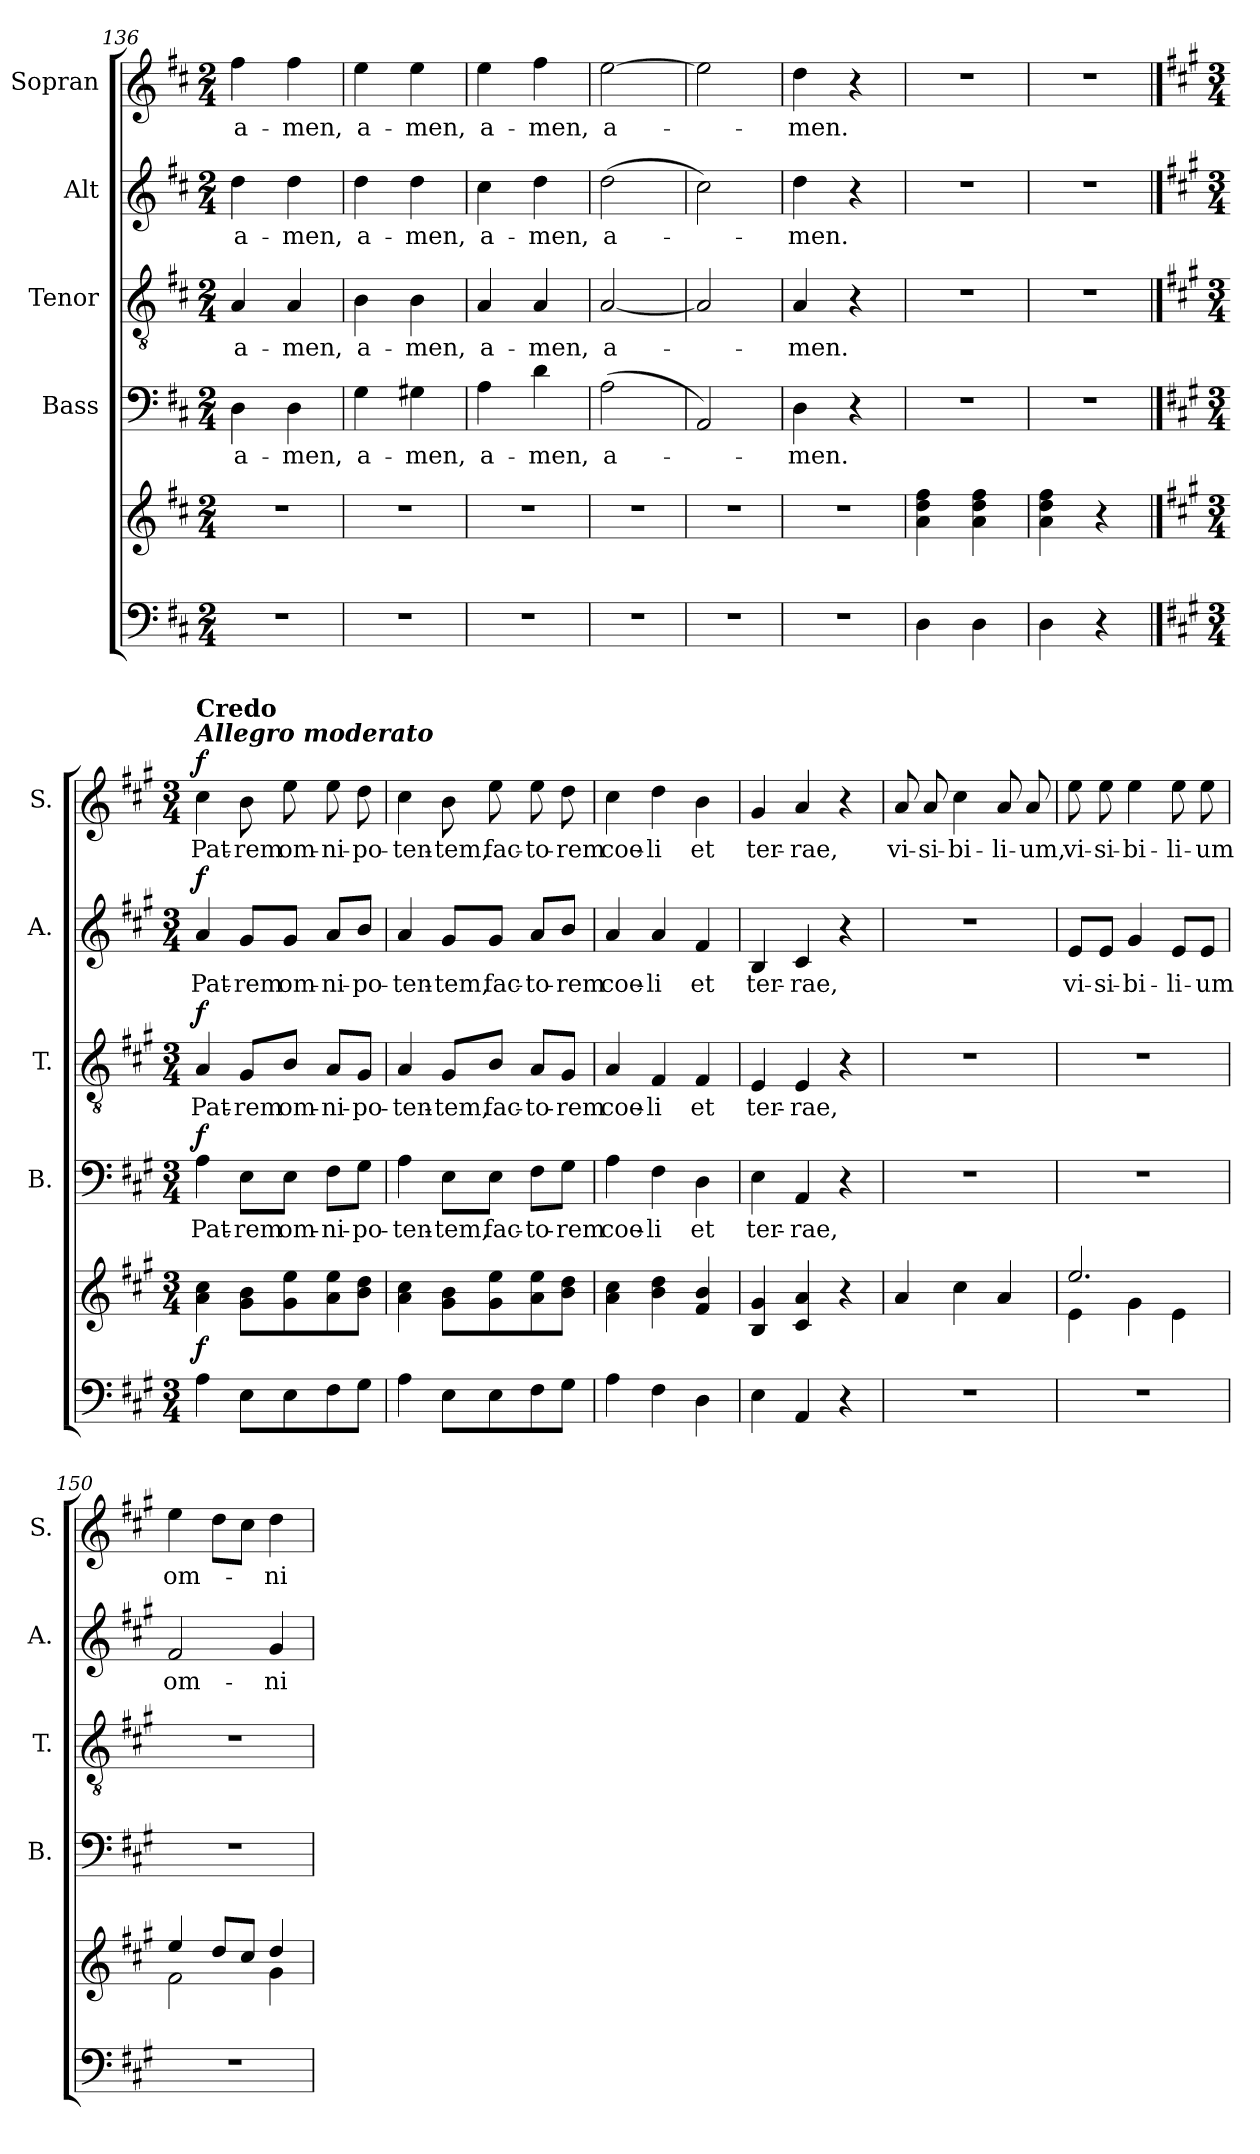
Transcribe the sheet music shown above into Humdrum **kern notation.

**kern	**kern	**dynam	**kern	**text	**dynam	**kern	**text	**dynam	**kern	**text	**dynam	**kern	**text	**dynam
*part5	*part5	*part5	*part4	*part4	*part4	*part3	*part3	*part3	*part2	*part2	*part2	*part1	*part1	*part1
*staff6	*staff5	*staff5/6	*staff4	*staff4	*staff4	*staff3	*staff3	*staff3	*staff2	*staff2	*staff2	*staff1	*staff1	*staff1
*	*	*	*I"Bass	*	*	*I"Tenor	*	*	*I"Alt	*	*	*I"Sopran	*	*
*	*	*	*I'B.	*	*	*I'T.	*	*	*I'A.	*	*	*I'S.	*	*
*clefF4	*clefG2	*	*clefF4	*	*	*clefGv2	*	*	*clefG2	*	*	*clefG2	*	*
*k[f#c#]	*k[f#c#]	*	*k[f#c#]	*	*	*k[f#c#]	*	*	*k[f#c#]	*	*	*k[f#c#]	*	*
*D:	*D:	*	*D:	*	*	*D:	*	*	*D:	*	*	*D:	*	*
*M2/4	*M2/4	*	*M2/4	*	*	*M2/4	*	*	*M2/4	*	*	*M2/4	*	*
=136	=136	=136	=136	=136	=136	=136	=136	=136	=136	=136	=136	=136	=136	=136
!	!	!	!	!LO:LY:b	!	!	!LO:LY:b	!	!	!LO:LY:b	!	!	!LO:LY:b	!
2r	2r	.	4D\	a-	.	4A/	a-	.	4dd\	a-	.	4ff#\	a-	.
!	!	!	!	!LO:LY:b	!	!	!LO:LY:b	!	!	!LO:LY:b	!	!	!LO:LY:b	!
.	.	.	4D\	-men,	.	4A/	-men,	.	4dd\	-men,	.	4ff#\	-men,	.
=137	=137	=137	=137	=137	=137	=137	=137	=137	=137	=137	=137	=137	=137	=137
!	!	!	!	!LO:LY:b	!	!	!LO:LY:b	!	!	!LO:LY:b	!	!	!LO:LY:b	!
2r	2r	.	4G\	a-	.	4B\	a-	.	4dd\	a-	.	4ee\	a-	.
!	!	!	!	!LO:LY:b	!	!	!LO:LY:b	!	!	!LO:LY:b	!	!	!LO:LY:b	!
.	.	.	4G#X\	-men,	.	4B\	-men,	.	4dd\	-men,	.	4ee\	-men,	.
=138	=138	=138	=138	=138	=138	=138	=138	=138	=138	=138	=138	=138	=138	=138
!	!	!	!	!LO:LY:b	!	!	!LO:LY:b	!	!	!LO:LY:b	!	!	!LO:LY:b	!
2r	2r	.	4A\	a-	.	4A/	a-	.	4cc#\	a-	.	4ee\	a-	.
!	!	!	!	!LO:LY:b	!	!	!LO:LY:b	!	!	!LO:LY:b	!	!	!LO:LY:b	!
.	.	.	4d\	-men,	.	4A/	-men,	.	4dd\	-men,	.	4ff#\	-men,	.
=139	=139	=139	=139	=139	=139	=139	=139	=139	=139	=139	=139	=139	=139	=139
!	!	!	!	!LO:LY:b	!	!	!LO:LY:b	!	!	!LO:LY:b	!	!	!LO:LY:b	!
2r	2r	.	(>2A\	a-	.	[2A/	a-	.	(>2dd\	a-	.	[2ee\	a-	.
=140	=140	=140	=140	=140	=140	=140	=140	=140	=140	=140	=140	=140	=140	=140
2r	2r	.	2AA/)	.	.	2A/]	.	.	2cc#\)	.	.	2ee\]	.	.
=141	=141	=141	=141	=141	=141	=141	=141	=141	=141	=141	=141	=141	=141	=141
!	!	!	!	!LO:LY:b	!	!	!LO:LY:b	!	!	!LO:LY:b	!	!	!LO:LY:b	!
2r	2r	.	4D\	-men.	.	4A/	-men.	.	4dd\	-men.	.	4dd\	-men.	.
.	.	.	4r	.	.	4r	.	.	4r	.	.	4r	.	.
=142	=142	=142	=142	=142	=142	=142	=142	=142	=142	=142	=142	=142	=142	=142
4D\	4a\ 4dd\ 4ff#\	.	2r	.	.	2r	.	.	2r	.	.	2r	.	.
4D\	4a\ 4dd\ 4ff#\	.	.	.	.	.	.	.	.	.	.	.	.	.
=143	=143	=143	=143	=143	=143	=143	=143	=143	=143	=143	=143	=143	=143	=143
4D\	4a\ 4dd\ 4ff#\	.	2r	.	.	2r	.	.	2r	.	.	2r	.	.
4r	4r	.	.	.	.	.	.	.	.	.	.	.	.	.
!!LO:PB:g=z
==144	==144	==144	==144	==144	==144	==144	==144	==144	==144	==144	==144	==144	==144	==144
*k[f#c#g#]	*k[f#c#g#]	*	*k[f#c#g#]	*	*	*k[f#c#g#]	*	*	*k[f#c#g#]	*	*	*k[f#c#g#]	*	*
*A:	*A:	*	*A:	*	*	*A:	*	*	*A:	*	*	*A:	*	*
*M3/4	*M3/4	*	*M3/4	*	*	*M3/4	*	*	*M3/4	*	*	*M3/4	*	*
!	!	!	!	!	!	!	!	!	!	!	!	!LO:TX:a:Bi:t=Allegro moderato	!	!
!	!	!	!	!	!	!	!	!	!	!	!	!LO:TX:a:B:t=Credo	!	!
!	!	!LO:DY:b	!	!LO:LY:b	!LO:DY:a	!	!LO:LY:b	!LO:DY:a	!	!LO:LY:b	!LO:DY:a	!	!LO:LY:b	!LO:DY:a
4A\	4a\ 4cc#\	f	4A\	Pat-	f	4A/	Pat-	f	4a/	Pat-	f	4cc#\	Pat-	f
!	!	!	!	!LO:LY:b	!	!	!LO:LY:b	!	!	!LO:LY:b	!	!	!LO:LY:b	!
8E\L	8g#\ 8b\L	.	8E\L	-rem	.	8G#/L	-rem	.	8g#/L	-rem	.	8b\	-rem	.
!	!	!	!	!LO:LY:b	!	!	!LO:LY:b	!	!	!LO:LY:b	!	!	!LO:LY:b	!
8E\	8g#\ 8ee\	.	8E\J	om-	.	8B/J	om-	.	8g#/J	om-	.	8ee\	om-	.
!	!	!	!	!LO:LY:b	!	!	!LO:LY:b	!	!	!LO:LY:b	!	!	!LO:LY:b	!
8F#\	8a\ 8ee\	.	8F#\L	-ni-	.	8A/L	-ni-	.	8a/L	-ni-	.	8ee\	-ni-	.
!	!	!	!	!LO:LY:b	!	!	!LO:LY:b	!	!	!LO:LY:b	!	!	!LO:LY:b	!
8G#\J	8b\ 8dd\J	.	8G#\J	-po-	.	8G#/J	-po-	.	8b/J	-po-	.	8dd\	-po-	.
=145	=145	=145	=145	=145	=145	=145	=145	=145	=145	=145	=145	=145	=145	=145
!	!	!	!	!LO:LY:b	!	!	!LO:LY:b	!	!	!LO:LY:b	!	!	!LO:LY:b	!
4A\	4a\ 4cc#\	.	4A\	-ten-	.	4A/	-ten-	.	4a/	-ten-	.	4cc#\	-ten-	.
!	!	!	!	!LO:LY:b	!	!	!LO:LY:b	!	!	!LO:LY:b	!	!	!LO:LY:b	!
8E\L	8g#\ 8b\L	.	8E\L	-tem,	.	8G#/L	-tem,	.	8g#/L	-tem,	.	8b\	-tem,	.
!	!	!	!	!LO:LY:b	!	!	!LO:LY:b	!	!	!LO:LY:b	!	!	!LO:LY:b	!
8E\	8g#\ 8ee\	.	8E\J	fac-	.	8B/J	fac-	.	8g#/J	fac-	.	8ee\	fac-	.
!	!	!	!	!LO:LY:b	!	!	!LO:LY:b	!	!	!LO:LY:b	!	!	!LO:LY:b	!
8F#\	8a\ 8ee\	.	8F#\L	-to-	.	8A/L	-to-	.	8a/L	-to-	.	8ee\	-to-	.
!	!	!	!	!LO:LY:b	!	!	!LO:LY:b	!	!	!LO:LY:b	!	!	!LO:LY:b	!
8G#\J	8b\ 8dd\J	.	8G#\J	-rem	.	8G#/J	-rem	.	8b/J	-rem	.	8dd\	-rem	.
=146	=146	=146	=146	=146	=146	=146	=146	=146	=146	=146	=146	=146	=146	=146
!	!	!	!	!LO:LY:b	!	!	!LO:LY:b	!	!	!LO:LY:b	!	!	!LO:LY:b	!
4A\	4a\ 4cc#\	.	4A\	coe-	.	4A/	coe-	.	4a/	coe-	.	4cc#\	coe-	.
!	!	!	!	!LO:LY:b	!	!	!LO:LY:b	!	!	!LO:LY:b	!	!	!LO:LY:b	!
4F#\	4b\ 4dd\	.	4F#\	-li	.	4F#/	-li	.	4a/	-li	.	4dd\	-li	.
!	!	!	!	!LO:LY:b	!	!	!LO:LY:b	!	!	!LO:LY:b	!	!	!LO:LY:b	!
4D\	4f#/ 4b/	.	4D\	et	.	4F#/	et	.	4f#/	et	.	4b\	et	.
=147	=147	=147	=147	=147	=147	=147	=147	=147	=147	=147	=147	=147	=147	=147
!	!	!	!	!LO:LY:b	!	!	!LO:LY:b	!	!	!LO:LY:b	!	!	!LO:LY:b	!
4E\	4B/ 4g#/	.	4E\	ter-	.	4E/	ter-	.	4B/	ter-	.	4g#/	ter-	.
!	!	!	!	!LO:LY:b	!	!	!LO:LY:b	!	!	!LO:LY:b	!	!	!LO:LY:b	!
4AA/	4c#/ 4a/	.	4AA/	-rae,	.	4E/	-rae,	.	4c#/	-rae,	.	4a/	-rae,	.
4r	4r	.	4r	.	.	4r	.	.	4r	.	.	4r	.	.
=148	=148	=148	=148	=148	=148	=148	=148	=148	=148	=148	=148	=148	=148	=148
!	!	!	!	!	!	!	!	!	!	!	!	!	!LO:LY:b	!
2.r	4a/	.	2.r	.	.	2.r	.	.	2.r	.	.	8a/	vi-	.
!	!	!	!	!	!	!	!	!	!	!	!	!	!LO:LY:b	!
.	.	.	.	.	.	.	.	.	.	.	.	8a/	-si-	.
!	!	!	!	!	!	!	!	!	!	!	!	!	!LO:LY:b	!
.	4cc#\	.	.	.	.	.	.	.	.	.	.	4cc#\	-bi-	.
!	!	!	!	!	!	!	!	!	!	!	!	!	!LO:LY:b	!
.	4a/	.	.	.	.	.	.	.	.	.	.	8a/	-li-	.
!	!	!	!	!	!	!	!	!	!	!	!	!	!LO:LY:b	!
.	.	.	.	.	.	.	.	.	.	.	.	8a/	-um,	.
!!LO:LB:g=z
=149	=149	=149	=149	=149	=149	=149	=149	=149	=149	=149	=149	=149	=149	=149
*	*^	*	*	*	*	*	*	*	*	*	*	*	*	*
!	!	!	!	!	!	!	!	!	!	!	!LO:LY:b	!	!	!LO:LY:b	!
2.r	2.ee/	4e\	.	2.r	.	.	2.r	.	.	8e/L	vi-	.	8ee\	vi-	.
!	!	!	!	!	!	!	!	!	!	!	!LO:LY:b	!	!	!LO:LY:b	!
.	.	.	.	.	.	.	.	.	.	8e/J	-si-	.	8ee\	-si-	.
!	!	!	!	!	!	!	!	!	!	!	!LO:LY:b	!	!	!LO:LY:b	!
.	.	4g#\	.	.	.	.	.	.	.	4g#/	-bi-	.	4ee\	-bi-	.
!	!	!	!	!	!	!	!	!	!	!	!LO:LY:b	!	!	!LO:LY:b	!
.	.	4e\	.	.	.	.	.	.	.	8e/L	-li-	.	8ee\	-li-	.
!	!	!	!	!	!	!	!	!	!	!	!LO:LY:b	!	!	!LO:LY:b	!
.	.	.	.	.	.	.	.	.	.	8e/J	-um	.	8ee\	-um	.
=150	=150	=150	=150	=150	=150	=150	=150	=150	=150	=150	=150	=150	=150	=150	=150
!	!	!	!	!	!	!	!	!	!	!	!LO:LY:b	!	!	!LO:LY:b	!
2.r	4ee/	2f#\	.	2.r	.	.	2.r	.	.	2f#/	om-	.	4ee\	om-	.
.	8dd/L	.	.	.	.	.	.	.	.	.	.	.	8dd\L	.	.
.	8cc#/J	.	.	.	.	.	.	.	.	.	.	.	8cc#\J	.	.
!	!	!	!	!	!	!	!	!	!	!	!LO:LY:b	!	!	!LO:LY:b	!
.	4dd/	4g#\	.	.	.	.	.	.	.	4g#/	-ni-	.	4dd\	-ni-	.
*	*v	*v	*	*	*	*	*	*	*	*	*	*	*	*	*
=	=	=	=	=	=	=	=	=	=	=	=	=	=	=
*-	*-	*-	*-	*-	*-	*-	*-	*-	*-	*-	*-	*-	*-	*-
